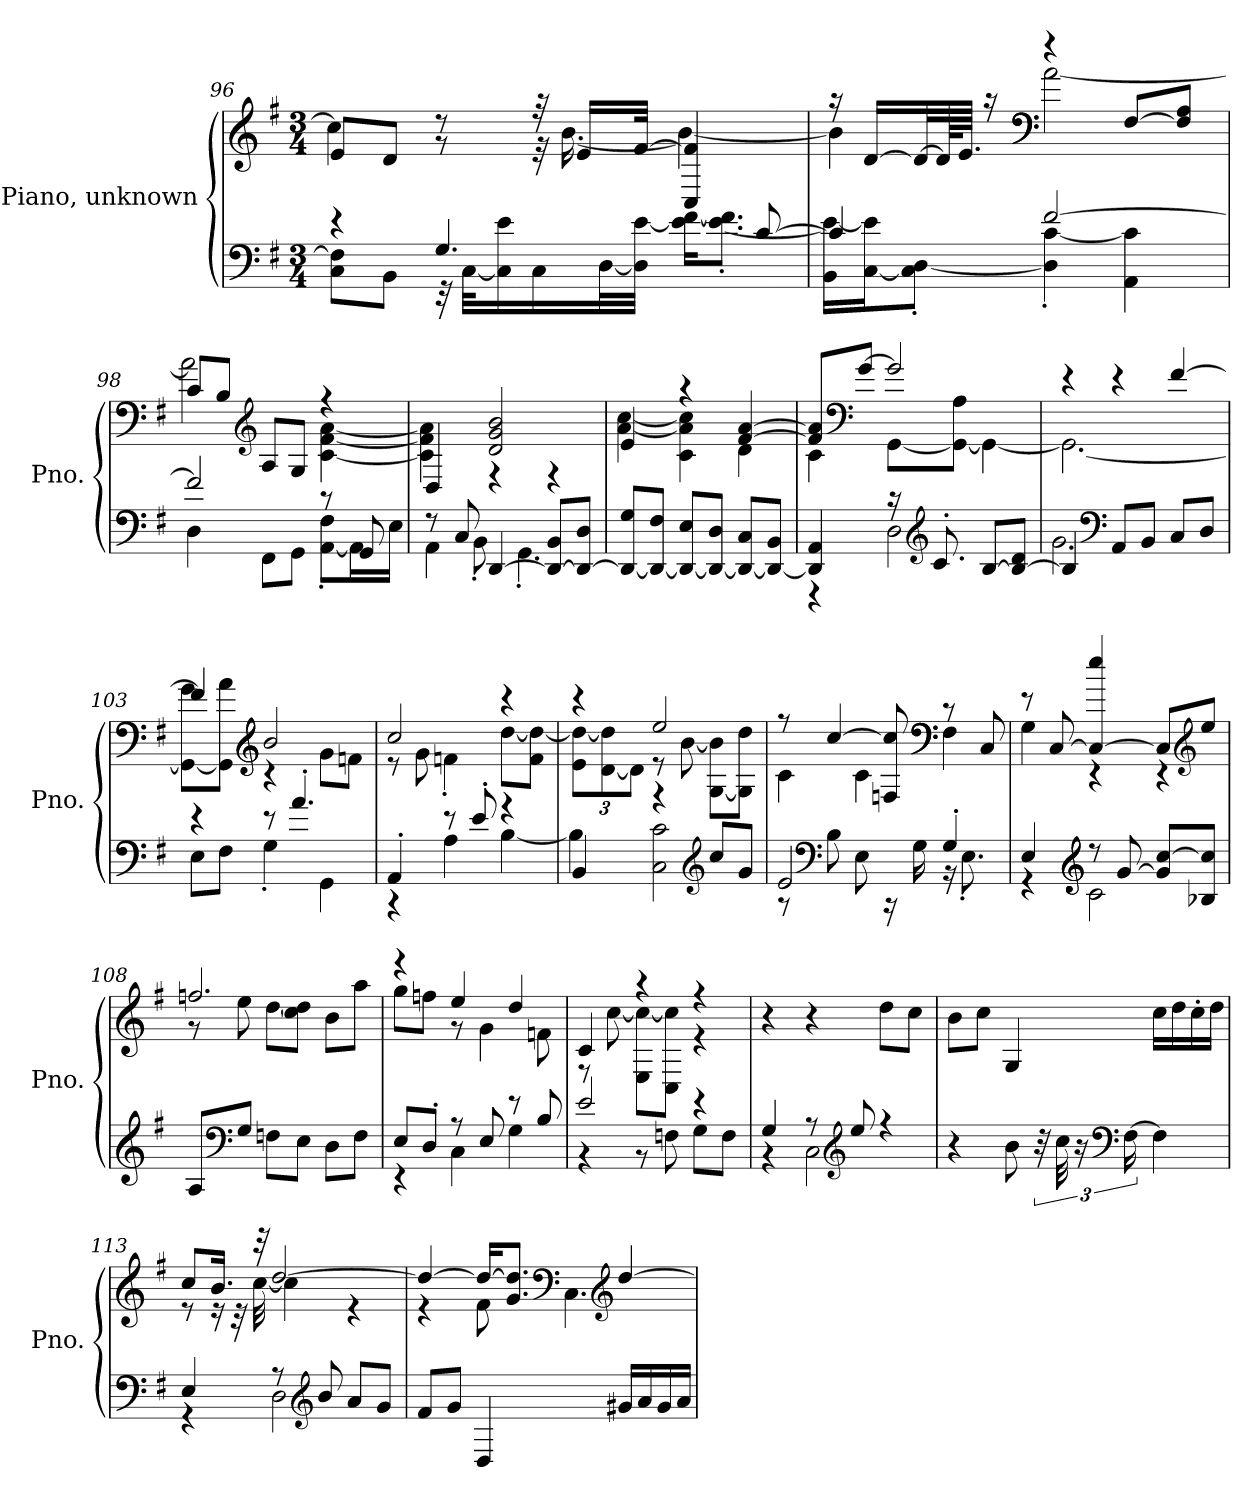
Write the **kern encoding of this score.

**kern	**kern
*part1	*part1
*staff2	*staff1
*I"Piano, unknown	*
*I'Pno.	*
*clefF4	*clefG2
*k[f#]	*k[f#]
*M3/4	*M3/4
=96	=96
*^	*^
4r	8C\ 8F#\]L	8e/L	4cc\]
.	8BB\J	8d/J	.
4.G/	32r	8r	8r
.	[32C\KLL	.	.
.	16C\] 16e\	.	.
.	16C\	32r	32r
.	.	16e/LL	[16.b\
.	[32D\L	.	.
.	32D\] [32e\JJJ	[32f#/JJk	.
.	16e\] [16f#\KL	4C/ 4f#/]	4b\_
.	[8.e\' 8.f#\]'J	.	.
[8c/	.	.	.
!!LO:LB:g=z	!!
=97	=97	=97	=97
4c/]	16BB\ 16e\_LL	16r	4b\]
.	[16C\ 16e\]J	[16d/LL	.
.	8C\]' [8D\'J	32d/L_	.
.	.	128d/KL]	.
.	.	64.e/JJJJ	.
.	.	16r	.
*	*	*clefF4	*
[2f#/	4D\]' [4c\'	4r	[2a\
.	4AA\ 4c\]	[8F#/L	.
.	.	8F#/] 8A/J	.
=98	=98	=98	=98
2f#/]	4D\	8c/L	2a\]
.	.	8B/J	.
*	*	*clefG2	*
.	8FF#\L	8A/L	.
.	8GG\J	8G/J	.
8r	[8AA\' 8F#\'L	4r	[4c\ [4f#\ [4a\
8GG/	16AA\L]	.	.
.	16E\JJ	.	.
=99	=99	=99	=99
8r	4AA\	4D/	4c\] 4f#\] 4a\]
8C/	.	.	.
[4DD/	8BB'\	2d/ 2g/ 2b/	4r
.	4.GG'\	.	.
8DD/_ 8BB/L	.	.	4r
8DD/_ 8D/J	.	.	.
*v	*v	*	*
!!LO:LB:g=z	!!
=100	=100	=100
8DD/_ 8G/L	4e/	[4a\ [4cc\
8DD/_ 8F#/J	.	.
8DD/_ 8E/L	4r	4c\ 4a\] 4cc\]
8DD/_ 8D/J	.	.
8DD/_ 8C/L	[4f#/ [4a/	4d\
8DD/_ 8BB/J	.	.
=101	=101	=101
*^	*	*
4DD/] 4AA/	4r	8f#/] 8a/]L	4c\
*	*	*clefF4	*
.	.	[8g/J	.
16r	2D\	2g/]	[8GG\L
*clefG2	*	*	*
8.c'/	.	.	.
.	.	.	8GG\_ 8A\J
[8B/L	.	.	4GG\_
8B/_ 8d/J	.	.	.
=102	=102	=102	=102
4B/]	2.g\	4r	2.GG\_
*clefF4	*	*	*
8AA/L	.	4r	.
8BB/J	.	.	.
8C/L	.	[4f#/	.
8D/J	.	.	.
=103	=103	=103	=103
4r	8E\L	4f#/]	8GG\_ 8g\L
.	8F#\J	.	8GG\] 8a\J
*	*	*clefG2	*
8r	4G'\	2b/	4r
4.a'/	.	.	.
.	4GG\	.	8g\L
.	.	.	8fn\J
!!LO:LB:g=z	!!
=104	=104	=104	=104
4AA'/	4r	2cc/	8r
.	.	.	8g\
8r	4A\	.	4fn'\
8e'/	.	.	.
4r	[4B\	4r	[8dd\L
.	.	.	8f\ 8dd\_J
=105	=105	=105	=105
*	*	*	*Xbrackettup
4BB/	4B\]	4r	12e\ 12dd\_L
.	.	.	[12d\ 12dd\]
.	.	.	12d\J]
4r	2C\ 2c\	2ee/	8r
.	.	.	[8b\
*clefG2	*	*	*
8cc/L	.	.	[8G\ 8b\]L
8g/J	.	.	8G\] 8dd\J
=106	=106	=106	=106
2e/	8r	8r	4c\
*clefF4	*	*	*
.	8B\	[4cc/	.
.	8E\	.	4c\
.	16r	8Fn/ 8cc/]	.
.	16G\	.	.
*	*	*clefF4	*
4G'/	16r	8r	4F\
.	8.E'\	.	.
.	.	8C/	.
=107	=107	=107	=107
4E/	4r	8r	4G\
.	.	[8C/	.
*clefG2	*	*	*
8r	2c\	4C/_ 4ee/	4r
[8g/	.	.	.
8g/] [8cc/L	.	8C/L]	4r
*	*	*clefG2	*
8B-X/ 8cc/]J	.	8ee/J	.
*v	*v	*	*
!!LO:LB:g=z	!!
=108	=108	=108
8A/L	2.ffn/	8r
*clefF4	*	*
8G/J	.	8ee\
8Fn\L	.	[8dd\L
8E\J	.	8cc\ 8dd\]J
8D\L	.	8b\L
8F\J	.	8aa\J
=109	=109	=109
*^	*	*
8E/L	4r	4r	8gg\L
8D'/J	.	.	8ffn\J
8r	4C\	4ee/	8r
8E/	.	.	4g\
8r	4G\	4dd/	.
8B/	.	.	8fn\
=110	=110	=110	=110
2e/	4r	4c/	8r
.	.	.	[8cc\
.	8r	4r	8E\ 8cc\_L
.	8Fn\	.	8C\ 8cc\]J
4r	8G\L	4r	4r
.	8F\J	.	.
*	*	*v	*v
=111	=111	=111
4G/	4r	4r
8r	2C\	4r
*clefG2	*	*
8ee/	.	.
4r	.	8dd\L
.	.	8cc\J
*v	*v	*
!!LO:PB:g=z
=112	=112
4r	8b\L
.	8cc\J
8b\	4G/
48r	.
48cc\	.
24r	.
*clefF4	*
[24F#\	.
4F#\]	16cc\LL
.	16dd\
.	16cc'\
.	16dd\JJ
=113	=113
*^	*^
4E/	4r	8cc/L	8r
.	.	16.b/Jk	16r
.	.	.	32r
.	.	32r	[32cc\
8r	2D\	[2dd/	4cc\]
*clefG2	*	*	*
8b/	.	.	.
8a/L	.	.	4r
8g/J	.	.	.
*v	*v	*	*
=114	=114	=114
8f#/L	4dd/_	4r
8g/J	.	.
4D/	16dd/KL_	8f#\
.	8.g/ 8.dd/]J	.
*	*clefF4	*
.	.	4.C\
*	*clefG2	*
16g#X/LL	[4dd/	.
16a/	.	.
16g#/	.	.
16a/JJ	.	.
*	*v	*v
=	=
*-	*-
